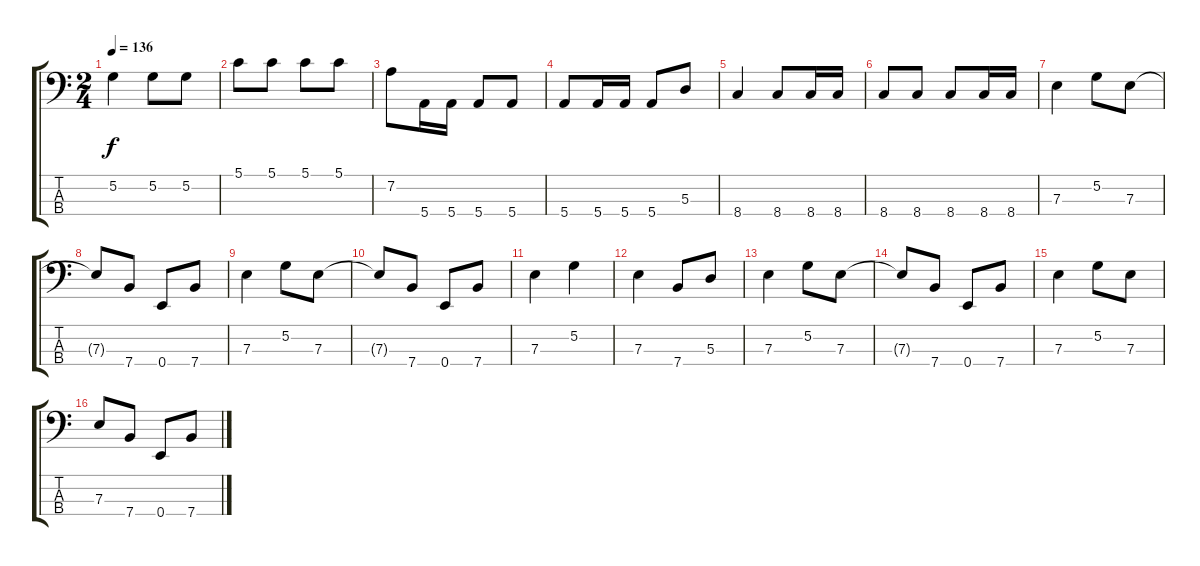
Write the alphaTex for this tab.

\track "" {instrument electricbassfinger}
\staff {score tabs}
\tuning (G2 D2 A1 E1) {hide}
\ts (2 4)
\tempo 136
\clef f4
\ks c
5.2.4{dy f} 5.2.8 5.2.8 |
5.1.8 5.1.8 5.1.8 5.1.8 |
7.2.8 5.4.16 5.4.16 5.4.8 5.4.8 |
5.4.8 5.4.16 5.4.16 5.4.8 5.3.8 |
8.4.4 8.4.8 8.4.16 8.4.16 |
8.4.8 8.4.8 8.4.8 8.4.16 8.4.16 |
7.3.4 5.2.8 7.3.8 |
7.3{t}.8 7.4.8 0.4.8 7.4.8 |
7.3.4 5.2.8 7.3.8 |
7.3{t}.8 7.4.8 0.4.8 7.4.8 |
7.3.4 5.2.4 |
7.3.4 7.4.8 5.3.8 |
7.3.4 5.2.8 7.3.8 |
7.3{t}.8 7.4.8 0.4.8 7.4.8 |
7.3.4 5.2.8 7.3.8 |
7.3.8 7.4.8 0.4.8 7.4.8
